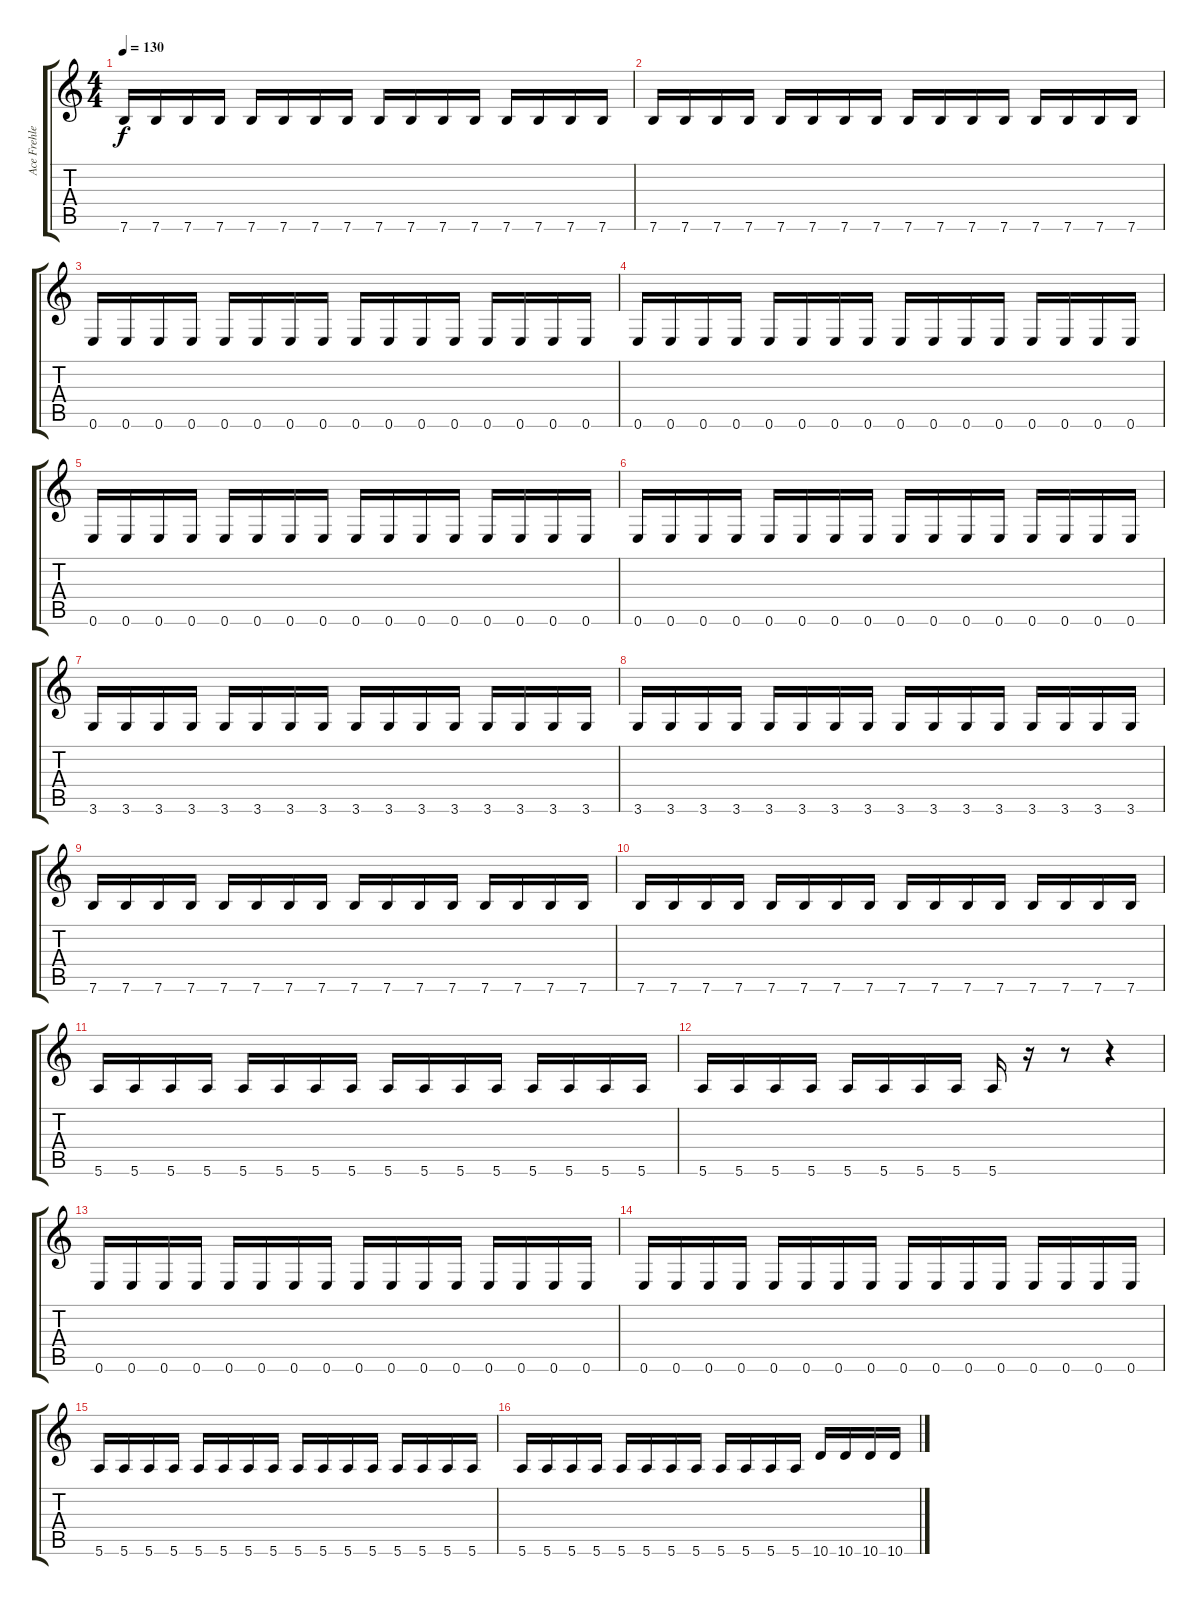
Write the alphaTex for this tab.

\track ("Ace Frehley" "Ace Frehle") {instrument electricguitarmuted}
\staff {score tabs}
\tuning (E4 B3 G3 D3 A2 E2) {hide}
\ts (4 4)
\tempo 130
\clef g2
\ks c
7.6.16{dy f} 7.6.16 7.6.16 7.6.16 7.6.16 7.6.16 7.6.16 7.6.16 7.6.16 7.6.16 7.6.16 7.6.16 7.6.16 7.6.16 7.6.16 7.6.16 |
7.6.16 7.6.16 7.6.16 7.6.16 7.6.16 7.6.16 7.6.16 7.6.16 7.6.16 7.6.16 7.6.16 7.6.16 7.6.16 7.6.16 7.6.16 7.6.16 |
0.6.16 0.6.16 0.6.16 0.6.16 0.6.16 0.6.16 0.6.16 0.6.16 0.6.16 0.6.16 0.6.16 0.6.16 0.6.16 0.6.16 0.6.16 0.6.16 |
0.6.16 0.6.16 0.6.16 0.6.16 0.6.16 0.6.16 0.6.16 0.6.16 0.6.16 0.6.16 0.6.16 0.6.16 0.6.16 0.6.16 0.6.16 0.6.16 |
0.6.16 0.6.16 0.6.16 0.6.16 0.6.16 0.6.16 0.6.16 0.6.16 0.6.16 0.6.16 0.6.16 0.6.16 0.6.16 0.6.16 0.6.16 0.6.16 |
0.6.16 0.6.16 0.6.16 0.6.16 0.6.16 0.6.16 0.6.16 0.6.16 0.6.16 0.6.16 0.6.16 0.6.16 0.6.16 0.6.16 0.6.16 0.6.16 |
3.6.16 3.6.16 3.6.16 3.6.16 3.6.16 3.6.16 3.6.16 3.6.16 3.6.16 3.6.16 3.6.16 3.6.16 3.6.16 3.6.16 3.6.16 3.6.16 |
3.6.16 3.6.16 3.6.16 3.6.16 3.6.16 3.6.16 3.6.16 3.6.16 3.6.16 3.6.16 3.6.16 3.6.16 3.6.16 3.6.16 3.6.16 3.6.16 |
7.6.16 7.6.16 7.6.16 7.6.16 7.6.16 7.6.16 7.6.16 7.6.16 7.6.16 7.6.16 7.6.16 7.6.16 7.6.16 7.6.16 7.6.16 7.6.16 |
7.6.16 7.6.16 7.6.16 7.6.16 7.6.16 7.6.16 7.6.16 7.6.16 7.6.16 7.6.16 7.6.16 7.6.16 7.6.16 7.6.16 7.6.16 7.6.16 |
5.6.16 5.6.16 5.6.16 5.6.16 5.6.16 5.6.16 5.6.16 5.6.16 5.6.16 5.6.16 5.6.16 5.6.16 5.6.16 5.6.16 5.6.16 5.6.16 |
5.6.16 5.6.16 5.6.16 5.6.16 5.6.16 5.6.16 5.6.16 5.6.16 5.6.16 r.16 r.8 r.4 |
0.6.16 0.6.16 0.6.16 0.6.16 0.6.16 0.6.16 0.6.16 0.6.16 0.6.16 0.6.16 0.6.16 0.6.16 0.6.16 0.6.16 0.6.16 0.6.16 |
0.6.16 0.6.16 0.6.16 0.6.16 0.6.16 0.6.16 0.6.16 0.6.16 0.6.16 0.6.16 0.6.16 0.6.16 0.6.16 0.6.16 0.6.16 0.6.16 |
5.6.16 5.6.16 5.6.16 5.6.16 5.6.16 5.6.16 5.6.16 5.6.16 5.6.16 5.6.16 5.6.16 5.6.16 5.6.16 5.6.16 5.6.16 5.6.16 |
5.6.16 5.6.16 5.6.16 5.6.16 5.6.16 5.6.16 5.6.16 5.6.16 5.6.16 5.6.16 5.6.16 5.6.16 10.6.16 10.6.16 10.6.16 10.6.16
